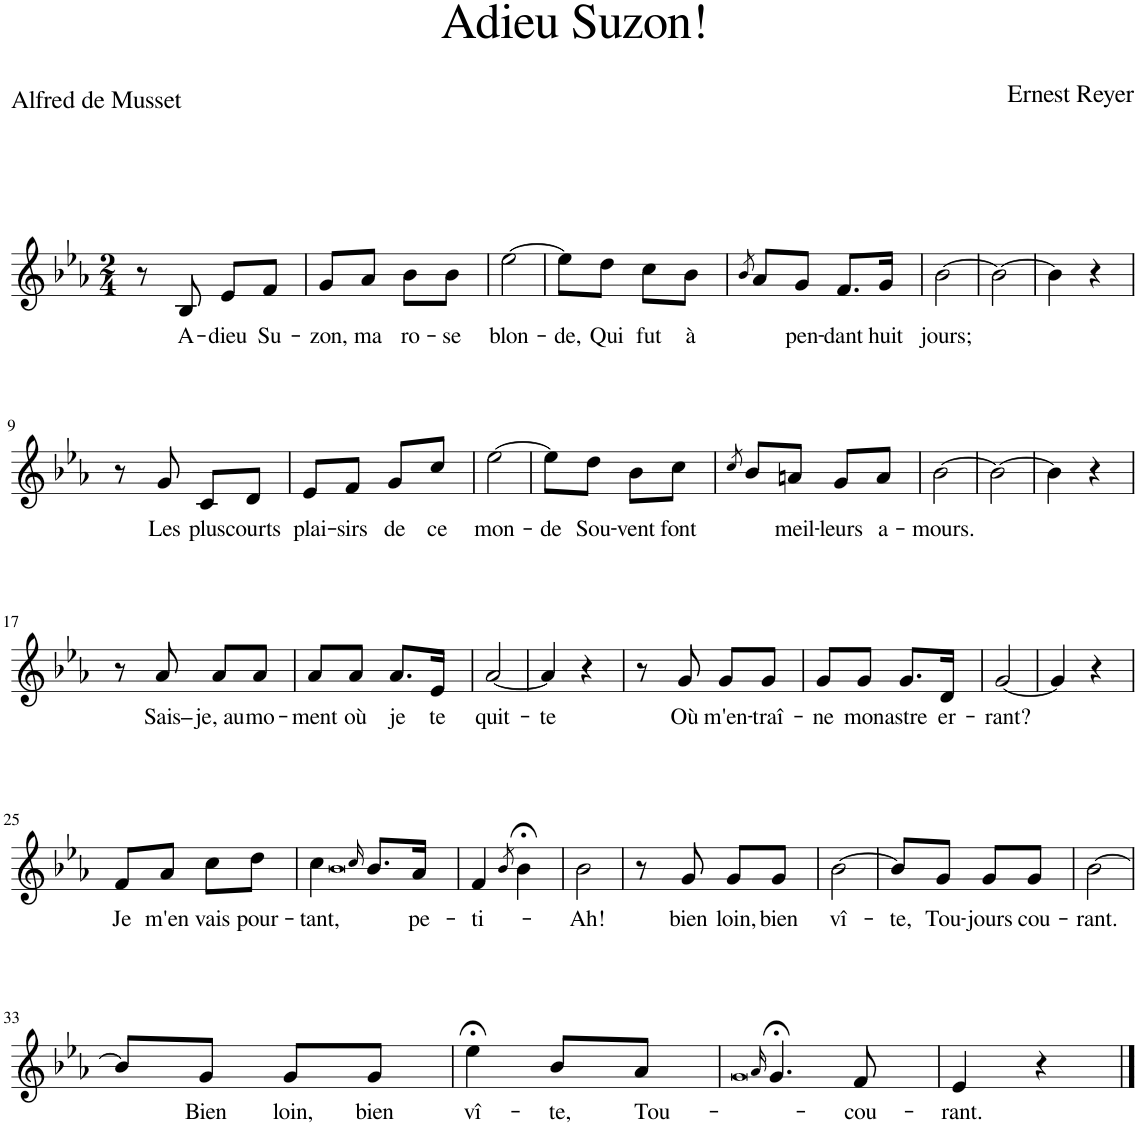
**kern	**text
*part1	*part1
*staff1	*staff1
*I"Piano	*
*I'Pno	*
*clefG2	*
*k[b-e-a-]	*
*M2/4	*
=1	=1
8r	.
!	!LO:LY:b
8B-/	A-
!	!LO:LY:b
8e-/L	-dieu
!	!LO:LY:b
8f/J	Su-
=2	=2
!	!LO:LY:b
8g/L	-zon,
!	!LO:LY:b
8a-/J	ma
!	!LO:LY:b
8b-\L	ro-
!	!LO:LY:b
8b-\J	-se
=3	=3
!	!LO:LY:b
[2ee-\	blon-
=4	=4
!	!LO:LY:b
8ee-\L]	-de,
!	!LO:LY:b
8dd\J	Qui
!	!LO:LY:b
8cc\L	fut
!	!LO:LY:b
8b-\J	à
=5	=5
8qb-/	.
8a-/L	.
!	!LO:LY:b
8g/J	pen-
!	!LO:LY:b
8.f/L	-dant
!	!LO:LY:b
16g/Jk	huit
=6	=6
!	!LO:LY:b
[2b-\	jours;
=7	=7
2b-\_	.
=8	=8
4b-\]	.
4r	.
!!LO:LB:g=z
=9	=9
8r	.
!	!LO:LY:b
8g/	Les
!	!LO:LY:b
8c/L	plus
!	!LO:LY:b
8d/J	courts
=10	=10
!	!LO:LY:b
8e-/L	plai-
!	!LO:LY:b
8f/J	-sirs
!	!LO:LY:b
8g/L	de
!	!LO:LY:b
8cc/J	ce
=11	=11
!	!LO:LY:b
[2ee-\	mon-
=12	=12
!	!LO:LY:b
8ee-\L]	-de
!	!LO:LY:b
8dd\J	Sou-
!	!LO:LY:b
8b-\L	-vent
!	!LO:LY:b
8cc\J	font
=13	=13
8qcc/	.
8b-/L	.
!	!LO:LY:b
8an/J	meil-
!	!LO:LY:b
8g/L	-leurs
!	!LO:LY:b
8a/J	a-
=14	=14
!	!LO:LY:b
[2b-\	-mours.
=15	=15
2b-\_	.
=16	=16
4b-\]	.
4r	.
!!LO:LB:g=z
=17	=17
8r	.
!	!LO:LY:b
8a-/	Sais–
!	!LO:LY:b
8a-/L	je, au
!	!LO:LY:b
8a-/J	mo-
=18	=18
!	!LO:LY:b
8a-/L	-ment
!	!LO:LY:b
8a-/J	où
!	!LO:LY:b
8.a-/L	je
!	!LO:LY:b
16e-/Jk	te
=19	=19
!	!LO:LY:b
[2a-/	quit-
=20	=20
!	!LO:LY:b
4a-/]	-te
4r	.
=21	=21
8r	.
!	!LO:LY:b
8g/	Où
!	!LO:LY:b
8g/L	m'en-
!	!LO:LY:b
8g/J	-traî-
=22	=22
!	!LO:LY:b
8g/L	-ne
!	!LO:LY:b
8g/J	mon
!	!LO:LY:b
8.g/L	astre
!	!LO:LY:b
16d/Jk	er-
=23	=23
!	!LO:LY:b
[2g/	-rant?
=24	=24
4g/]	.
4r	.
!!LO:LB:g=z
=25	=25
!	!LO:LY:b
8f/L	Je
!	!LO:LY:b
8a-/J	m'en
!	!LO:LY:b
8cc\L	vais
!	!LO:LY:b
8dd\J	pour-
=26	=26
!	!LO:LY:b
4cc\	-tant,
0qb-	.
16qcc/	.
8.b-/L	.
!	!LO:LY:b
16a-/Jk	pe-
=27	=27
!	!LO:LY:b
4f/	-ti-
8qb-/	.
4b-;<\	.
=28	=28
!	!LO:LY:b
2b-\	Ah!
=29	=29
8r	.
!	!LO:LY:b
8g/	bien
!	!LO:LY:b
8g/L	loin,
!	!LO:LY:b
8g/J	bien
=30	=30
!	!LO:LY:b
[2b-\	vî-
=31	=31
!	!LO:LY:b
8b-/L]	-te,
!	!LO:LY:b
8g/J	Tou-
!	!LO:LY:b
8g/L	-jours
!	!LO:LY:b
8g/J	cou-
=32	=32
!	!LO:LY:b
[2b-\	-rant.
!!LO:LB:g=z
=33	=33
8b-/L]	.
!	!LO:LY:b
8g/J	Bien
!	!LO:LY:b
8g/L	loin,
!	!LO:LY:b
8g/J	bien
=34	=34
!	!LO:LY:b
4ee-;<\	vî-
!	!LO:LY:b
8b-/L	-te,
!	!LO:LY:b
8a-/J	Tou-
=35	=35
0qg	.
16qa-/	.
4.g;</	.
!	!LO:LY:b
8f/	cou-
=36	=36
!	!LO:LY:b
4e-/	-rant.
4r	.
==	==
*-	*-
